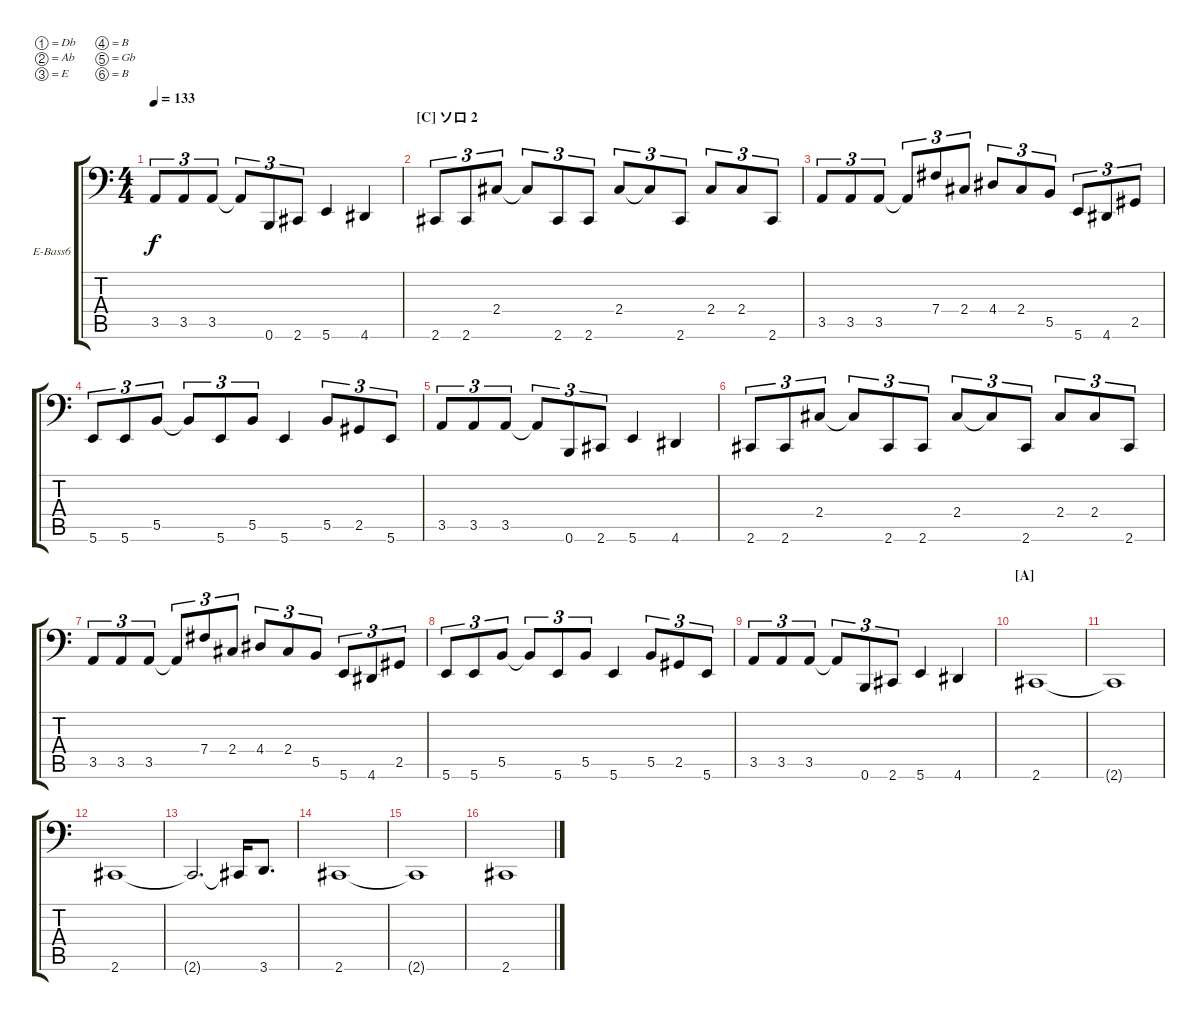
\bracketExtendMode groupsimilarinstruments
\firstSystemTrackNameOrientation horizontal
\otherSystemsTrackNameOrientation horizontal
\track ("Mike Danese" "E-Bass6") {instrument electricbasspick}
\staff {score tabs}
\tuning (Db3 Ab2 E2 B1 Gb1 B0)
\ts (4 4)
\tempo 133
\clef f4
\ks c
3.5.8{tu (3 2) dy f} 3.5.8{tu (3 2)} 3.5.8{tu (3 2)} 3.5{t}.8{tu (3 2)} 0.6.8{tu (3 2)} 2.6.8{tu (3 2)} 5.6.4 4.6.4 |
\section ("C" "ソロ 2")
2.6.8{tu (3 2)} 2.6.8{tu (3 2)} 2.4.8{tu (3 2)} 2.4{t}.8{tu (3 2)} 2.6.8{tu (3 2)} 2.6.8{tu (3 2)} 2.4.8{tu (3 2)} 2.4{t}.8{tu (3 2)} 2.6.8{tu (3 2)} 2.4.8{tu (3 2)} 2.4.8{tu (3 2)} 2.6.8{tu (3 2)} |
3.5.8{tu (3 2)} 3.5.8{tu (3 2)} 3.5.8{tu (3 2)} 3.5{t}.8{tu (3 2)} 7.4.8{tu (3 2)} 2.4.8{tu (3 2)} 4.4.8{tu (3 2)} 2.4.8{tu (3 2)} 5.5.8{tu (3 2)} 5.6.8{tu (3 2)} 4.6.8{tu (3 2)} 2.5.8{tu (3 2)} |
5.6.8{tu (3 2)} 5.6.8{tu (3 2)} 5.5.8{tu (3 2)} 5.5{t}.8{tu (3 2)} 5.6.8{tu (3 2)} 5.5.8{tu (3 2)} 5.6.4 5.5.8{tu (3 2)} 2.5.8{tu (3 2)} 5.6.8{tu (3 2)} |
3.5.8{tu (3 2)} 3.5.8{tu (3 2)} 3.5.8{tu (3 2)} 3.5{t}.8{tu (3 2)} 0.6.8{tu (3 2)} 2.6.8{tu (3 2)} 5.6.4 4.6.4 |
2.6.8{tu (3 2)} 2.6.8{tu (3 2)} 2.4.8{tu (3 2)} 2.4{t}.8{tu (3 2)} 2.6.8{tu (3 2)} 2.6.8{tu (3 2)} 2.4.8{tu (3 2)} 2.4{t}.8{tu (3 2)} 2.6.8{tu (3 2)} 2.4.8{tu (3 2)} 2.4.8{tu (3 2)} 2.6.8{tu (3 2)} |
3.5.8{tu (3 2)} 3.5.8{tu (3 2)} 3.5.8{tu (3 2)} 3.5{t}.8{tu (3 2)} 7.4.8{tu (3 2)} 2.4.8{tu (3 2)} 4.4.8{tu (3 2)} 2.4.8{tu (3 2)} 5.5.8{tu (3 2)} 5.6.8{tu (3 2)} 4.6.8{tu (3 2)} 2.5.8{tu (3 2)} |
5.6.8{tu (3 2)} 5.6.8{tu (3 2)} 5.5.8{tu (3 2)} 5.5{t}.8{tu (3 2)} 5.6.8{tu (3 2)} 5.5.8{tu (3 2)} 5.6.4 5.5.8{tu (3 2)} 2.5.8{tu (3 2)} 5.6.8{tu (3 2)} |
3.5.8{tu (3 2)} 3.5.8{tu (3 2)} 3.5.8{tu (3 2)} 3.5{t}.8{tu (3 2)} 0.6.8{tu (3 2)} 2.6.8{tu (3 2)} 5.6.4 4.6.4 |
\section ("A" "")
2.6.1 |
2.6{t}.1 |
2.6.1 |
2.6{t}.2{d} 2.6{t}.16 3.6.8{d} |
2.6.1 |
2.6{t}.1 |
2.6.1
